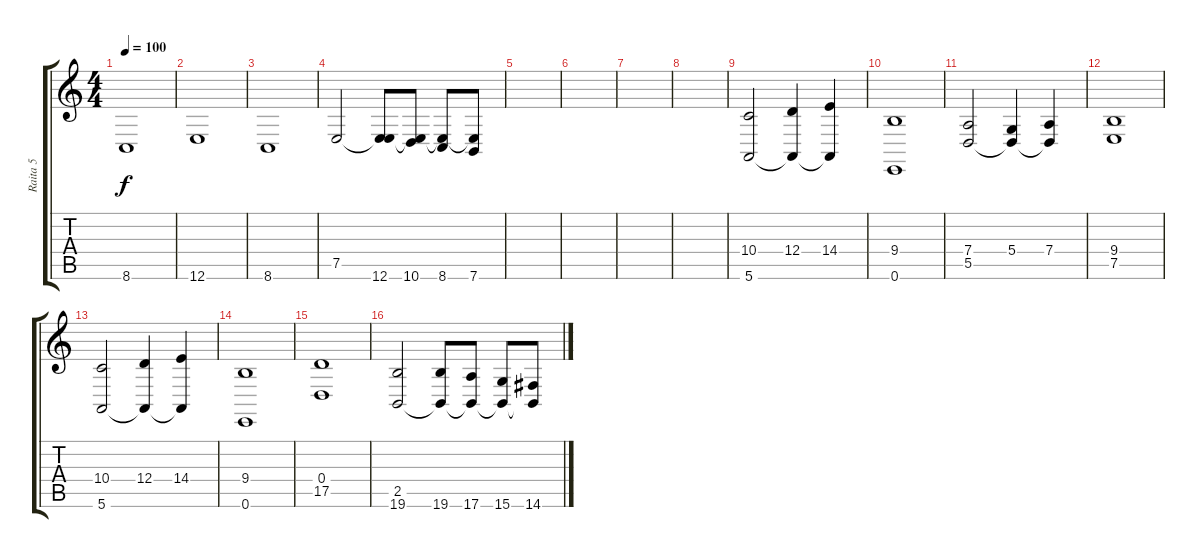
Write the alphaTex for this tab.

\track ("Raita 5" "Raita 5") {instrument choiraahs}
\staff {score tabs}
\tuning (E4 B3 G3 D3 A2 E2) {hide}
\ts (4 4)
\tempo 100
\clef g2
\ks c
8.6.1{dy f} |
12.6.1 |
8.6.1 |
7.5.2 (7.5{t} 12.6).8 (7.5{t} 10.6).8 (7.5{t} 8.6).8 (7.5{t} 7.6).8 |
|
|
|
|
(10.4 5.6).2 (12.4 5.6{t}).4 (14.4 5.6{t}).4 |
(9.4 0.6).1 |
(7.4 5.5).2 (5.4 5.5{t}).4 (7.4 5.5{t}).4 |
(9.4 7.5).1 |
(10.4 5.6).2 (12.4 5.6{t}).4 (14.4 5.6{t}).4 |
(9.4 0.6).1 |
(0.4 17.5).1 |
(2.5 19.6).2 (2.5{t} 19.6).8 (2.5{t} 17.6).8 (2.5{t} 15.6).8 (2.5{t} 14.6).8
